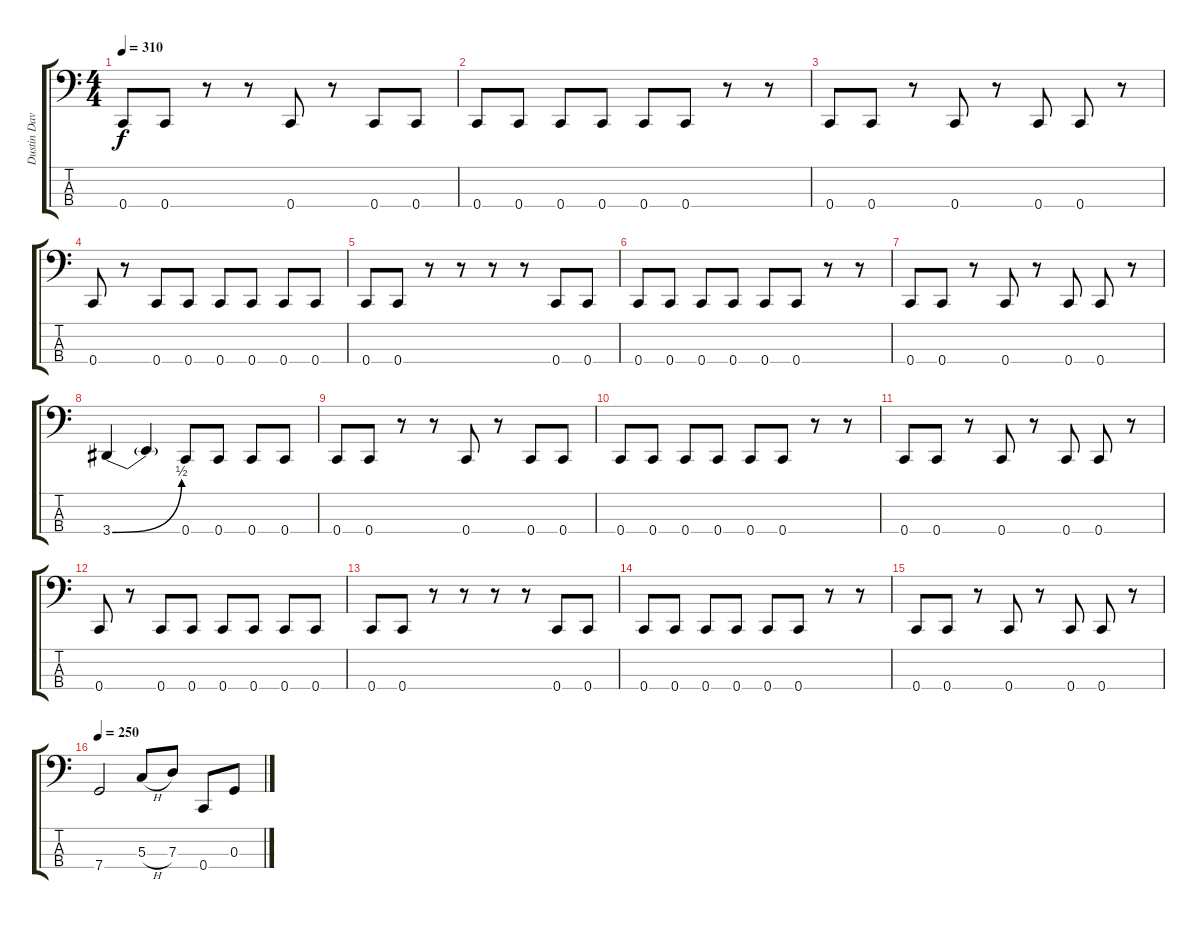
\track ("Dustin Davidson (Bass)" "Dustin Dav") {instrument electricbasspick}
\staff {score tabs}
\tuning (F2 C2 G1 C1) {hide}
\ts (4 4)
\tempo 310
\clef f4
\ks c
0.4.8{dy f} 0.4.8 r.8 r.8 0.4.8 r.8 0.4.8 0.4.8 |
0.4.8 0.4.8 0.4.8 0.4.8 0.4.8 0.4.8 r.8 r.8 |
0.4.8 0.4.8 r.8 0.4.8 r.8 0.4.8 0.4.8 r.8 |
0.4.8 r.8 0.4.8 0.4.8 0.4.8 0.4.8 0.4.8 0.4.8 |
0.4.8 0.4.8 r.8 r.8 r.8 r.8 0.4.8 0.4.8 |
0.4.8 0.4.8 0.4.8 0.4.8 0.4.8 0.4.8 r.8 r.8 |
0.4.8 0.4.8 r.8 0.4.8 r.8 0.4.8 0.4.8 r.8 |
3.4{be (bend 0 0 60 2)}.4 3.4{t}.4 0.4.8 0.4.8 0.4.8 0.4.8 |
0.4.8 0.4.8 r.8 r.8 0.4.8 r.8 0.4.8 0.4.8 |
0.4.8 0.4.8 0.4.8 0.4.8 0.4.8 0.4.8 r.8 r.8 |
0.4.8 0.4.8 r.8 0.4.8 r.8 0.4.8 0.4.8 r.8 |
0.4.8 r.8 0.4.8 0.4.8 0.4.8 0.4.8 0.4.8 0.4.8 |
0.4.8 0.4.8 r.8 r.8 r.8 r.8 0.4.8 0.4.8 |
0.4.8 0.4.8 0.4.8 0.4.8 0.4.8 0.4.8 r.8 r.8 |
0.4.8 0.4.8 r.8 0.4.8 r.8 0.4.8 0.4.8 r.8 |
\tempo 250
7.4.2 5.3{h}.8 7.3.8 0.4.8 0.3.8
